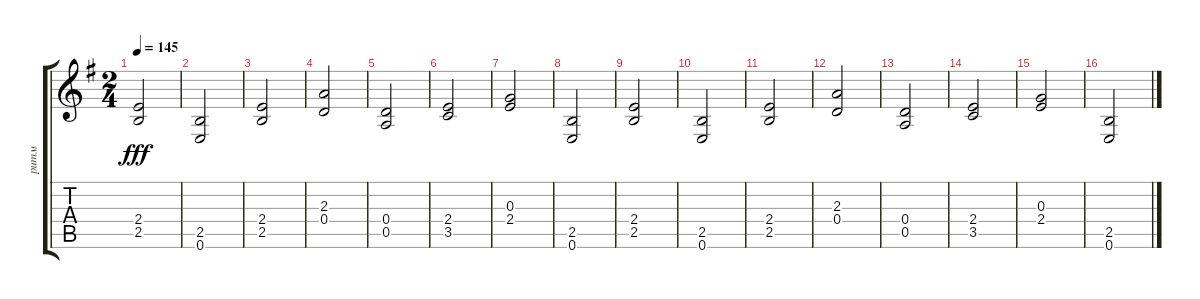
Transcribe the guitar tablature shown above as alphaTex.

\track ("ритм" "ритм") {instrument acousticguitarsteel}
\staff {score tabs}
\tuning (E4 B3 G3 D3 A2 E2) {hide}
\ts (2 4)
\tempo 145
\clef g2
\ks eminor
(2.4 2.5).2{dy fff} |
(2.5 0.6).2 |
(2.4 2.5).2 |
(2.3 0.4).2 |
(0.4 0.5).2 |
(2.4 3.5).2 |
(0.3 2.4).2 |
(2.5 0.6).2 |
(2.4 2.5).2 |
(2.5 0.6).2 |
(2.4 2.5).2 |
(2.3 0.4).2 |
(0.4 0.5).2 |
(2.4 3.5).2 |
(0.3 2.4).2 |
(2.5 0.6).2
